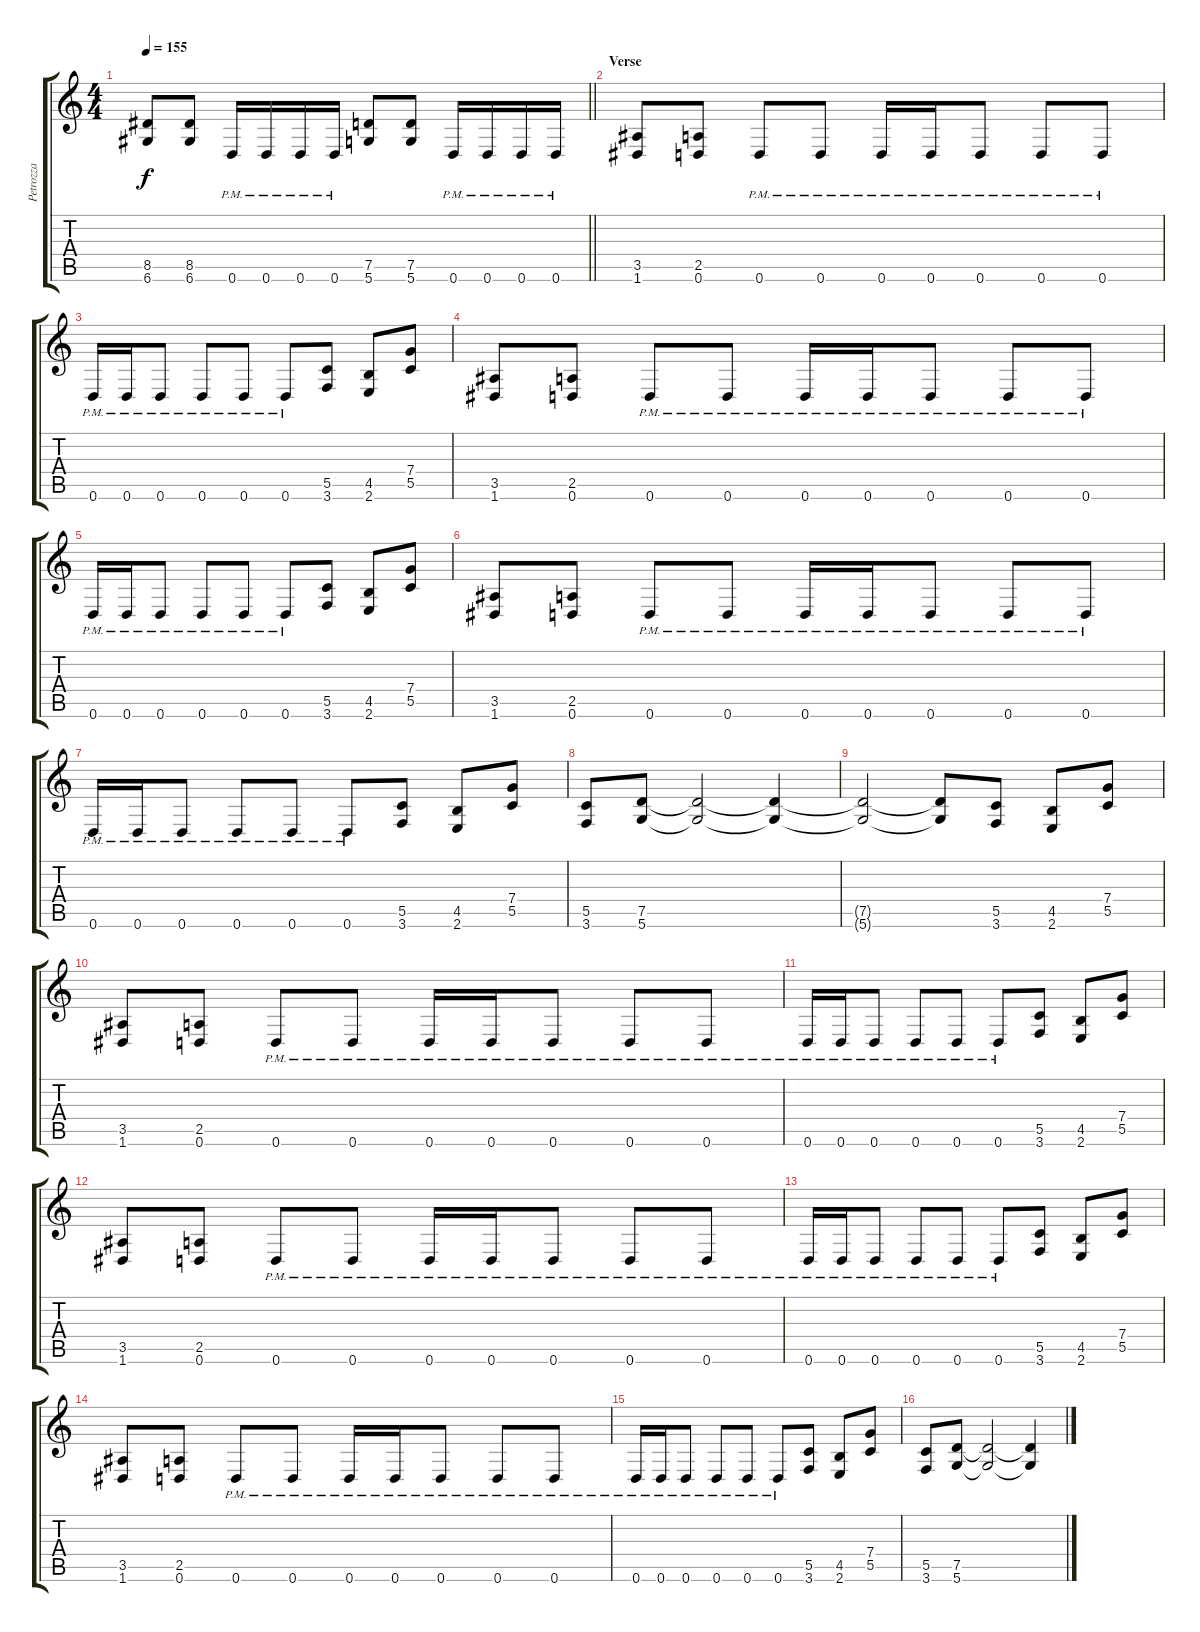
\track ("Petrozza" "Petrozza") {instrument overdrivenguitar}
\staff {score tabs}
\tuning (D4 A3 F3 C3 G2 D2) {hide}
\ts (4 4)
\tempo 155
\clef g2
\barLineRight lightlight
\ks c
(8.5 6.6).8{dy f} (8.5 6.6).8 0.6{pm}.16 0.6{pm}.16 0.6{pm}.16 0.6{pm}.16 (7.5 5.6).8 (7.5 5.6).8 0.6{pm}.16 0.6{pm}.16 0.6{pm}.16 0.6{pm}.16 |
\section ("" "Verse")
(3.5 1.6).8 (2.5 0.6).8 0.6{pm}.8 0.6{pm}.8 0.6{pm}.16 0.6{pm}.16 0.6{pm}.8 0.6{pm}.8 0.6{pm}.8 |
0.6{pm}.16 0.6{pm}.16 0.6{pm}.8 0.6{pm}.8 0.6{pm}.8 0.6{pm}.8 (5.5 3.6).8 (4.5 2.6).8 (7.4 5.5).8 |
(3.5 1.6).8 (2.5 0.6).8 0.6{pm}.8 0.6{pm}.8 0.6{pm}.16 0.6{pm}.16 0.6{pm}.8 0.6{pm}.8 0.6{pm}.8 |
0.6{pm}.16 0.6{pm}.16 0.6{pm}.8 0.6{pm}.8 0.6{pm}.8 0.6{pm}.8 (5.5 3.6).8 (4.5 2.6).8 (7.4 5.5).8 |
(3.5 1.6).8 (2.5 0.6).8 0.6{pm}.8 0.6{pm}.8 0.6{pm}.16 0.6{pm}.16 0.6{pm}.8 0.6{pm}.8 0.6{pm}.8 |
0.6{pm}.16 0.6{pm}.16 0.6{pm}.8 0.6{pm}.8 0.6{pm}.8 0.6{pm}.8 (5.5 3.6).8 (4.5 2.6).8 (7.4 5.5).8 |
(5.5 3.6).8 (7.5 5.6).8 (7.5{t} 5.6{t}).2 (7.5{t} 5.6{t}).4 |
(7.5{t} 5.6{t}).2 (7.5{t} 5.6{t}).8 (5.5 3.6).8 (4.5 2.6).8 (7.4 5.5).8 |
(3.5 1.6).8 (2.5 0.6).8 0.6{pm}.8 0.6{pm}.8 0.6{pm}.16 0.6{pm}.16 0.6{pm}.8 0.6{pm}.8 0.6{pm}.8 |
0.6{pm}.16 0.6{pm}.16 0.6{pm}.8 0.6{pm}.8 0.6{pm}.8 0.6{pm}.8 (5.5 3.6).8 (4.5 2.6).8 (7.4 5.5).8 |
(3.5 1.6).8 (2.5 0.6).8 0.6{pm}.8 0.6{pm}.8 0.6{pm}.16 0.6{pm}.16 0.6{pm}.8 0.6{pm}.8 0.6{pm}.8 |
0.6{pm}.16 0.6{pm}.16 0.6{pm}.8 0.6{pm}.8 0.6{pm}.8 0.6{pm}.8 (5.5 3.6).8 (4.5 2.6).8 (7.4 5.5).8 |
(3.5 1.6).8 (2.5 0.6).8 0.6{pm}.8 0.6{pm}.8 0.6{pm}.16 0.6{pm}.16 0.6{pm}.8 0.6{pm}.8 0.6{pm}.8 |
0.6{pm}.16 0.6{pm}.16 0.6{pm}.8 0.6{pm}.8 0.6{pm}.8 0.6{pm}.8 (5.5 3.6).8 (4.5 2.6).8 (7.4 5.5).8 |
(5.5 3.6).8 (7.5 5.6).8 (7.5{t} 5.6{t}).2 (7.5{t} 5.6{t}).4
